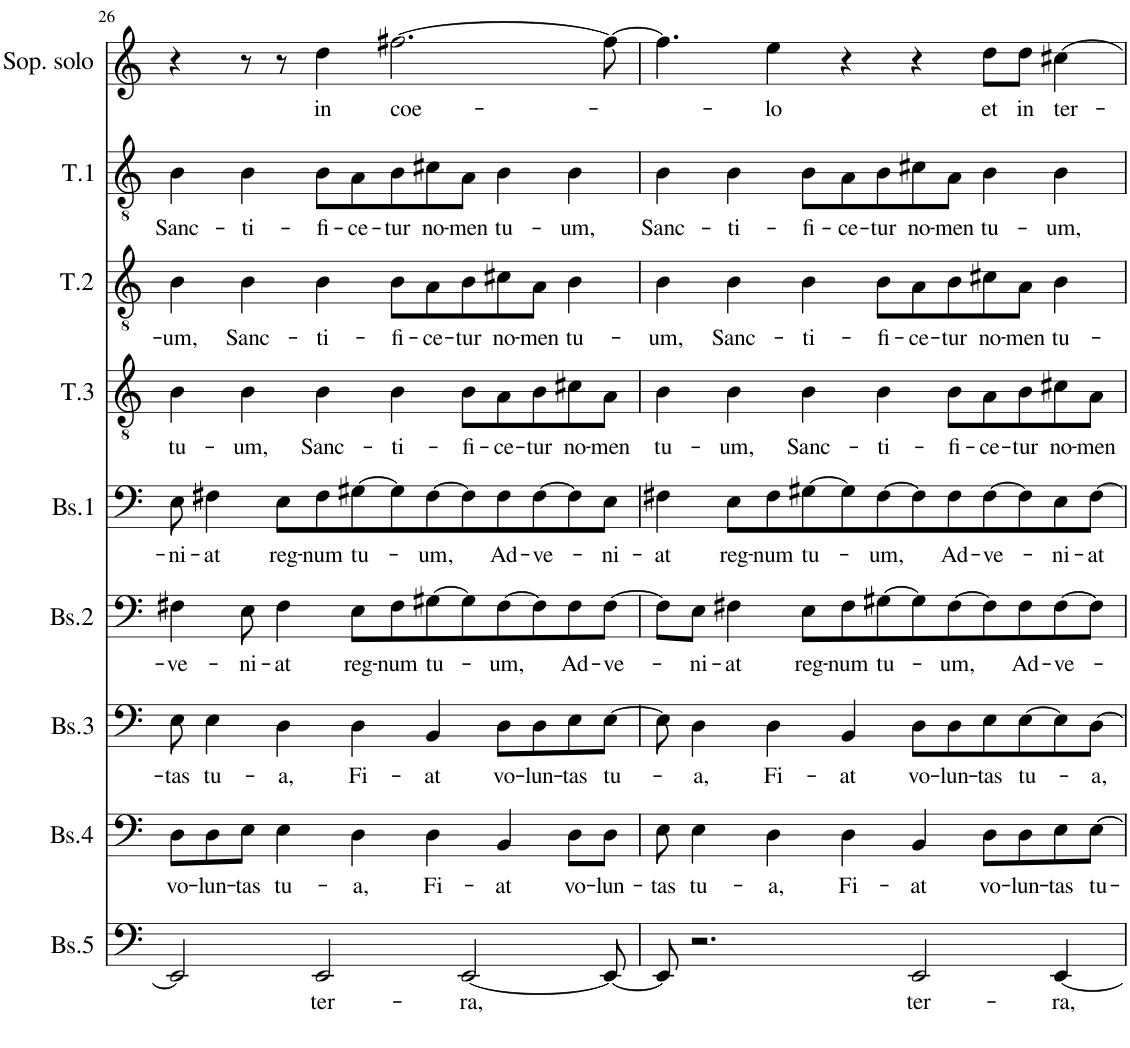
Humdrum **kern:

**kern	**text	**kern	**text	**kern	**text	**kern	**text	**kern	**text	**kern	**text	**kern	**text	**kern	**text	**kern	**text
*part9	*part9	*part8	*part8	*part7	*part7	*part6	*part6	*part5	*part5	*part4	*part4	*part3	*part3	*part2	*part2	*part1	*part1
*staff9	*staff9	*staff8	*staff8	*staff7	*staff7	*staff6	*staff6	*staff5	*staff5	*staff4	*staff4	*staff3	*staff3	*staff2	*staff2	*staff1	*staff1
*I"Bas 5	*	*I"Bas 4	*	*I"Bas 3	*	*I"Bas 2	*	*I"Bas 1	*	*I"Tenor 3	*	*I"Tenor 2	*	*I"Tenor 1	*	*I"Sopraan solo	*
*I'Bs.5	*	*I'Bs.4	*	*I'Bs.3	*	*I'Bs.2	*	*I'Bs.1	*	*I'T.3	*	*I'T.2	*	*I'T.1	*	*I'Sop. solo	*
!!LO:PB:g=z
*clefF4	*	*clefF4	*	*clefF4	*	*clefF4	*	*clefF4	*	*clefGv2	*	*clefGv2	*	*clefGv2	*	*clefG2	*
*k[]	*	*k[]	*	*k[]	*	*k[]	*	*k[]	*	*k[]	*	*k[]	*	*k[]	*	*k[]	*
*M13/8	*	*M13/8	*	*M13/8	*	*M13/8	*	*M13/8	*	*M13/8	*	*M13/8	*	*M13/8	*	*M13/8	*
=26	=26	=26	=26	=26	=26	=26	=26	=26	=26	=26	=26	=26	=26	=26	=26	=26	=26
!	!	!	!LO:LY:b	!	!LO:LY:b	!	!LO:LY:b	!	!LO:LY:b	!	!LO:LY:b	!	!LO:LY:b	!	!LO:LY:b	!	!
2EE/]	.	8D\L	vo-	8E\	-tas	4F#X\	-ve-	8E\	-ni-	4B\	tu-	4B\	-um,	4B\	Sanc-	4r	.
!	!	!	!LO:LY:b	!	!LO:LY:b	!	!	!	!LO:LY:b	!	!	!	!	!	!	!	!
.	.	8D\	-lun-	4E\	tu-	.	.	4F#X\	-at	.	.	.	.	.	.	.	.
!	!	!	!LO:LY:b	!	!	!	!LO:LY:b	!	!	!	!LO:LY:b	!	!LO:LY:b	!	!LO:LY:b	!	!
.	.	8E\J	-tas	.	.	8E\	-ni-	.	.	4B\	-um,	4B\	Sanc-	4B\	-ti-	8r	.
!	!	!	!LO:LY:b	!	!LO:LY:b	!	!LO:LY:b	!	!LO:LY:b	!	!	!	!	!	!	!	!
.	.	4E\	tu-	4D\	-a,	4F#\	-at	8E\L	reg-	.	.	.	.	.	.	8r	.
!	!LO:LY:b	!	!	!	!	!	!	!	!LO:LY:b	!	!LO:LY:b	!	!LO:LY:b	!	!LO:LY:b	!	!LO:LY:b
2EE/	ter-	.	.	.	.	.	.	8F#\	-num	4B\	Sanc-	4B\	-ti-	8B\L	-fi-	4dd\	in
!	!	!	!LO:LY:b	!	!LO:LY:b	!	!LO:LY:b	!	!LO:LY:b	!	!	!	!	!	!LO:LY:b	!	!
.	.	4D\	-a,	4D\	Fi-	8E\L	reg-	[8G#X\	tu-	.	.	.	.	8A\	-ce-	.	.
!	!	!	!	!	!	!	!LO:LY:b	!	!	!	!LO:LY:b	!	!LO:LY:b	!	!LO:LY:b	!	!LO:LY:b
.	.	.	.	.	.	8F#\	-num	8G#\]	.	4B\	-ti-	8B\L	-fi-	8B\	-tur	[2.ff#X\	coe-
!	!	!	!LO:LY:b	!	!LO:LY:b	!	!LO:LY:b	!	!LO:LY:b	!	!	!	!LO:LY:b	!	!LO:LY:b	!	!
.	.	4D\	Fi-	4BB/	-at	[8G#X\	tu-	[8F#\	-um,	.	.	8A\	-ce-	8c#X\	no-	.	.
!	!LO:LY:b	!	!	!	!	!	!	!	!	!	!LO:LY:b	!	!LO:LY:b	!	!LO:LY:b	!	!
[2EE/	-ra,	.	.	.	.	8G#\]	.	8F#\]	.	8B\L	-fi-	8B\	-tur	8A\J	-men	.	.
!	!	!	!LO:LY:b	!	!LO:LY:b	!	!LO:LY:b	!	!LO:LY:b	!	!LO:LY:b	!	!LO:LY:b	!	!LO:LY:b	!	!
.	.	4BB/	-at	8D\L	vo-	[8F#\	-um,	8F#\	Ad-	8A\	-ce-	8c#X\	no-	4B\	tu-	.	.
!	!	!	!	!	!LO:LY:b	!	!	!	!LO:LY:b	!	!LO:LY:b	!	!LO:LY:b	!	!	!	!
.	.	.	.	8D\	-lun-	8F#\]	.	[8F#\	-ve-	8B\	-tur	8A\J	-men	.	.	.	.
!	!	!	!LO:LY:b	!	!LO:LY:b	!	!LO:LY:b	!	!	!	!LO:LY:b	!	!LO:LY:b	!	!LO:LY:b	!	!
.	.	8D\L	vo-	8E\	-tas	8F#\	Ad-	8F#\]	.	8c#X\	no-	4B\	tu-	4B\	-um,	.	.
!	!	!	!LO:LY:b	!	!LO:LY:b	!	!LO:LY:b	!	!LO:LY:b	!	!LO:LY:b	!	!	!	!	!	!
8EE/_	.	8D\J	-lun-	[8E\J	tu-	[8F#\J	-ve-	8E\J	-ni-	8A\J	-men	.	.	.	.	8ff#\_	.
=27	=27	=27	=27	=27	=27	=27	=27	=27	=27	=27	=27	=27	=27	=27	=27	=27	=27
!	!	!	!LO:LY:b	!	!	!	!	!	!LO:LY:b	!	!LO:LY:b	!	!LO:LY:b	!	!LO:LY:b	!	!
8EE/]	.	8E\	-tas	8E\]	.	8F#\L]	.	4F#X\	-at	4B\	tu-	4B\	-um,	4B\	Sanc-	4.ff#\]	.
!	!	!	!LO:LY:b	!	!LO:LY:b	!	!LO:LY:b	!	!	!	!	!	!	!	!	!	!
2.r	.	4E\	tu-	4D\	-a,	8E\J	-ni-	.	.	.	.	.	.	.	.	.	.
!	!	!	!	!	!	!	!LO:LY:b	!	!LO:LY:b	!	!LO:LY:b	!	!LO:LY:b	!	!LO:LY:b	!	!
.	.	.	.	.	.	4F#X\	-at	8E\L	reg-	4B\	-um,	4B\	Sanc-	4B\	-ti-	.	.
!	!	!	!LO:LY:b	!	!LO:LY:b	!	!	!	!LO:LY:b	!	!	!	!	!	!	!	!LO:LY:b
.	.	4D\	-a,	4D\	Fi-	.	.	8F#\	-num	.	.	.	.	.	.	4ee\	-lo
!	!	!	!	!	!	!	!LO:LY:b	!	!LO:LY:b	!	!LO:LY:b	!	!LO:LY:b	!	!LO:LY:b	!	!
.	.	.	.	.	.	8E\L	reg-	[8G#X\	tu-	4B\	Sanc-	4B\	-ti-	8B\L	-fi-	.	.
!	!	!	!LO:LY:b	!	!LO:LY:b	!	!LO:LY:b	!	!	!	!	!	!	!	!LO:LY:b	!	!
.	.	4D\	Fi-	4BB/	-at	8F#\	-num	8G#\]	.	.	.	.	.	8A\	-ce-	4r	.
!	!	!	!	!	!	!	!LO:LY:b	!	!LO:LY:b	!	!LO:LY:b	!	!LO:LY:b	!	!LO:LY:b	!	!
.	.	.	.	.	.	[8G#X\	tu-	[8F#\	-um,	4B\	-ti-	8B\L	-fi-	8B\	-tur	.	.
!	!LO:LY:b	!	!LO:LY:b	!	!LO:LY:b	!	!	!	!	!	!	!	!LO:LY:b	!	!LO:LY:b	!	!
2EE/	ter-	4BB/	-at	8D\L	vo-	8G#\]	.	8F#\]	.	.	.	8A\	-ce-	8c#X\	no-	4r	.
!	!	!	!	!	!LO:LY:b	!	!LO:LY:b	!	!LO:LY:b	!	!LO:LY:b	!	!LO:LY:b	!	!LO:LY:b	!	!
.	.	.	.	8D\	-lun-	[8F#\	-um,	8F#\	Ad-	8B\L	-fi-	8B\	-tur	8A\J	-men	.	.
!	!	!	!LO:LY:b	!	!LO:LY:b	!	!	!	!LO:LY:b	!	!LO:LY:b	!	!LO:LY:b	!	!LO:LY:b	!	!LO:LY:b
.	.	8D\L	vo-	8E\	-tas	8F#\]	.	[8F#\	-ve-	8A\	-ce-	8c#X\	no-	4B\	tu-	8dd\L	et
!	!	!	!LO:LY:b	!	!LO:LY:b	!	!LO:LY:b	!	!	!	!LO:LY:b	!	!LO:LY:b	!	!	!	!LO:LY:b
.	.	8D\	-lun-	[8E\	tu-	8F#\	Ad-	8F#\]	.	8B\	-tur	8A\J	-men	.	.	8dd\J	in
!	!LO:LY:b	!	!LO:LY:b	!	!	!	!LO:LY:b	!	!LO:LY:b	!	!LO:LY:b	!	!LO:LY:b	!	!LO:LY:b	!	!LO:LY:b
[4EE/	-ra,	8E\	-tas	8E\]	.	[8F#\	-ve-	8E\	-ni-	8c#X\	no-	4B\	tu-	4B\	-um,	[4cc#X\	ter-
!	!	!	!LO:LY:b	!	!LO:LY:b	!	!	!	!LO:LY:b	!	!LO:LY:b	!	!	!	!	!	!
.	.	[8E\J	tu-	[8D\J	-a,	8F#\J]	.	[8F#\J	-at	8A\J	-men	.	.	.	.	.	.
=	=	=	=	=	=	=	=	=	=	=	=	=	=	=	=	=	=
*-	*-	*-	*-	*-	*-	*-	*-	*-	*-	*-	*-	*-	*-	*-	*-	*-	*-
